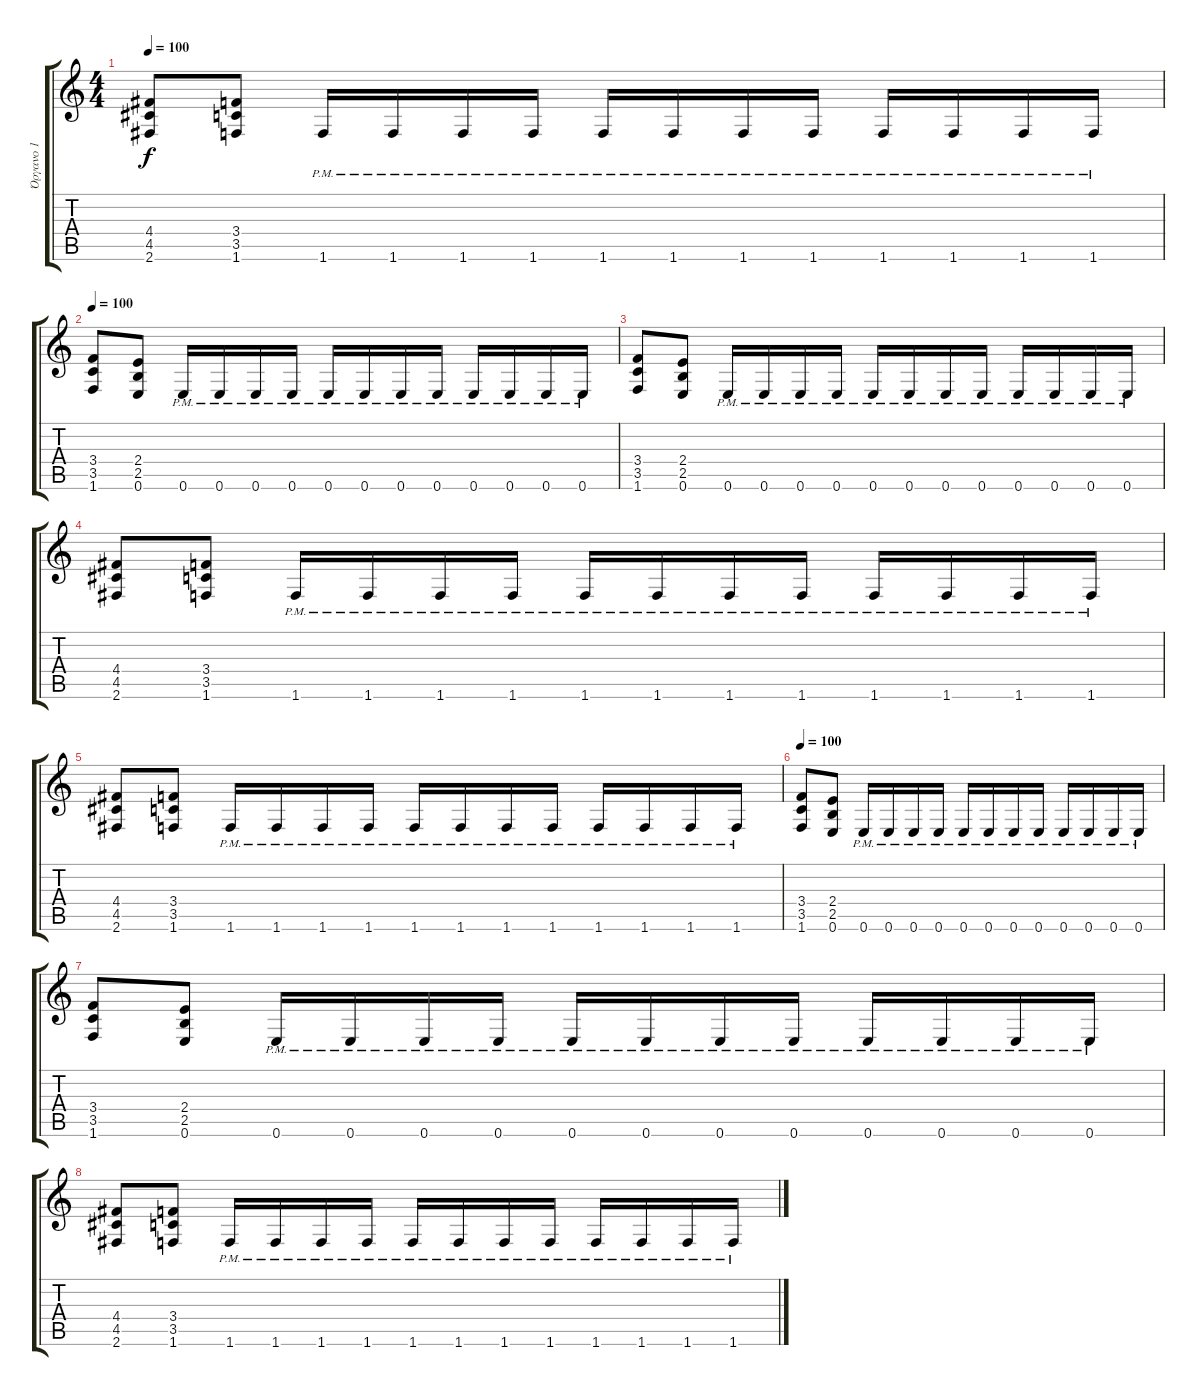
\track ("Όργανο 1" "Όργανο 1") {instrument distortionguitar}
\staff {score tabs}
\tuning (E4 B3 G3 D3 A2 E2) {hide}
\ts (4 4)
\tempo 100
\clef g2
\ks c
(4.4 4.5 2.6).8{dy f} (3.4 3.5 1.6).8 1.6{pm}.16 1.6{pm}.16 1.6{pm}.16 1.6{pm}.16 1.6{pm}.16 1.6{pm}.16 1.6{pm}.16 1.6{pm}.16 1.6{pm}.16 1.6{pm}.16 1.6{pm}.16 1.6{pm}.16 |
\tempo 100
(3.4 3.5 1.6).8 (2.4 2.5 0.6).8 0.6{pm}.16 0.6{pm}.16 0.6{pm}.16 0.6{pm}.16 0.6{pm}.16 0.6{pm}.16 0.6{pm}.16 0.6{pm}.16 0.6{pm}.16 0.6{pm}.16 0.6{pm}.16 0.6{pm}.16 |
(3.4 3.5 1.6).8 (2.4 2.5 0.6).8 0.6{pm}.16 0.6{pm}.16 0.6{pm}.16 0.6{pm}.16 0.6{pm}.16 0.6{pm}.16 0.6{pm}.16 0.6{pm}.16 0.6{pm}.16 0.6{pm}.16 0.6{pm}.16 0.6{pm}.16 |
(4.4 4.5 2.6).8 (3.4 3.5 1.6).8 1.6{pm}.16 1.6{pm}.16 1.6{pm}.16 1.6{pm}.16 1.6{pm}.16 1.6{pm}.16 1.6{pm}.16 1.6{pm}.16 1.6{pm}.16 1.6{pm}.16 1.6{pm}.16 1.6{pm}.16 |
(4.4 4.5 2.6).8 (3.4 3.5 1.6).8 1.6{pm}.16 1.6{pm}.16 1.6{pm}.16 1.6{pm}.16 1.6{pm}.16 1.6{pm}.16 1.6{pm}.16 1.6{pm}.16 1.6{pm}.16 1.6{pm}.16 1.6{pm}.16 1.6{pm}.16 |
\tempo 100
(3.4 3.5 1.6).8 (2.4 2.5 0.6).8 0.6{pm}.16 0.6{pm}.16 0.6{pm}.16 0.6{pm}.16 0.6{pm}.16 0.6{pm}.16 0.6{pm}.16 0.6{pm}.16 0.6{pm}.16 0.6{pm}.16 0.6{pm}.16 0.6{pm}.16 |
(3.4 3.5 1.6).8 (2.4 2.5 0.6).8 0.6{pm}.16 0.6{pm}.16 0.6{pm}.16 0.6{pm}.16 0.6{pm}.16 0.6{pm}.16 0.6{pm}.16 0.6{pm}.16 0.6{pm}.16 0.6{pm}.16 0.6{pm}.16 0.6{pm}.16 |
(4.4 4.5 2.6).8 (3.4 3.5 1.6).8 1.6{pm}.16 1.6{pm}.16 1.6{pm}.16 1.6{pm}.16 1.6{pm}.16 1.6{pm}.16 1.6{pm}.16 1.6{pm}.16 1.6{pm}.16 1.6{pm}.16 1.6{pm}.16 1.6{pm}.16
